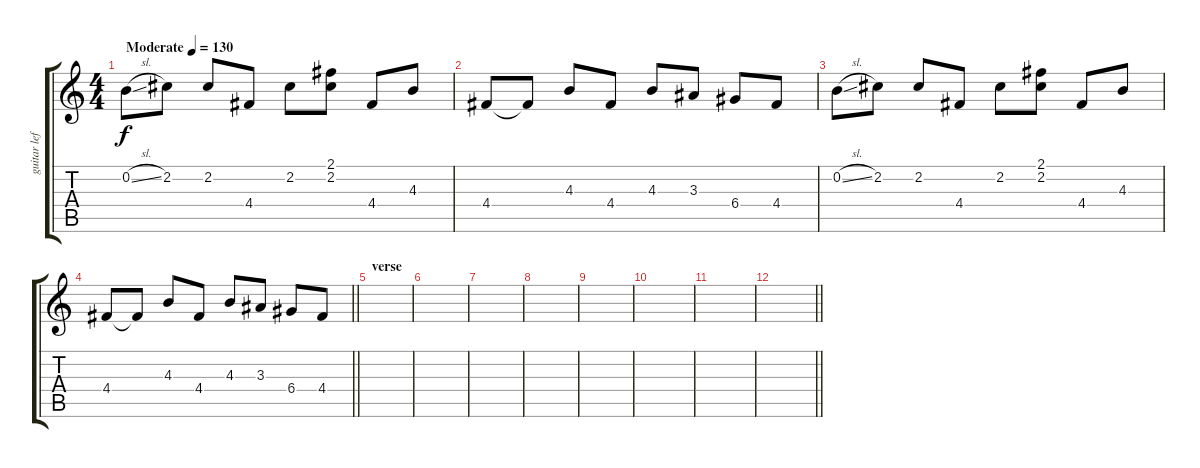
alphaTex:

\track ("guitar left _center" "guitar lef") {instrument acousticguitarnylon}
\staff {score tabs}
\tuning (E4 B3 G3 D3 A2 E2) {hide}
\ts (4 4)
\tempo (130 "Moderate")
\clef g2
\ks c
0.2{sl}.8{dy f instrument acousticguitarnylon} 2.2.8 2.2.8 4.4.8 2.2.8 (2.1 2.2).8 4.4.8 4.3.8 |
4.4.8 4.4{t}.8 4.3.8 4.4.8 4.3.8 3.3.8 6.4.8 4.4.8 |
0.2{sl}.8 2.2.8 2.2.8 4.4.8 2.2.8 (2.1 2.2).8{txt ""} 4.4.8 4.3.8 |
\barLineRight lightlight
4.4.8 4.4{t}.8 4.3.8 4.4.8 4.3.8 3.3.8 6.4.8 4.4.8 |
\section ("" "verse")
|
|
|
|
|
|
|
\barLineRight lightlight
